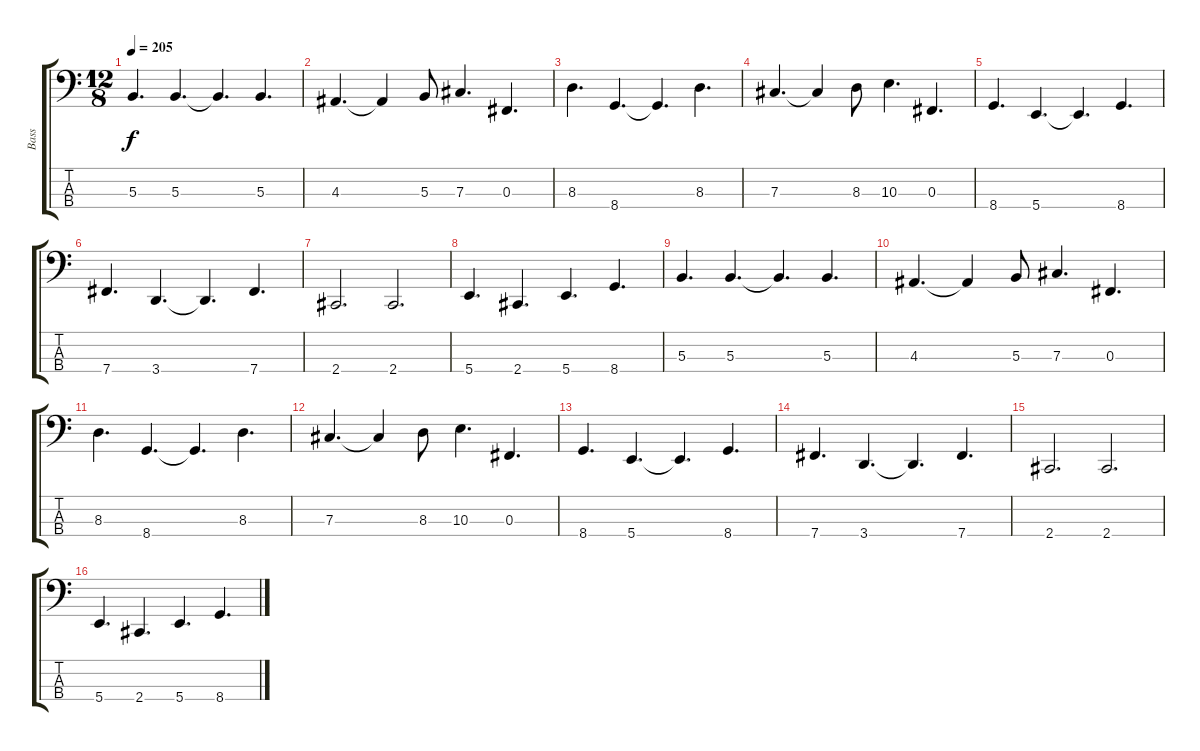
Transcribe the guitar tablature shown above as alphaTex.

\track ("Bass" "Bass") {instrument electricbasspick}
\staff {score tabs}
\tuning (E2 B1 Gb1 B0) {hide}
\ts (12 8)
\tempo 205
\clef f4
\ks c
5.3.4{d dy f} 5.3.4{d} 5.3{t}.4{d} 5.3.4{d} |
4.3.4{d} 4.3{t}.4 5.3.8 7.3.4{d} 0.3.4{d} |
8.3.4{d} 8.4.4{d} 8.4{t}.4{d} 8.3.4{d} |
7.3.4{d} 7.3{t}.4 8.3.8 10.3.4{d} 0.3.4{d} |
8.4.4{d} 5.4.4{d} 5.4{t}.4{d} 8.4.4{d} |
7.4.4{d} 3.4.4{d} 3.4{t}.4{d} 7.4.4{d} |
2.4.2{d} 2.4.2{d} |
5.4.4{d} 2.4.4{d} 5.4.4{d} 8.4.4{d} |
5.3.4{d} 5.3.4{d} 5.3{t}.4{d} 5.3.4{d} |
4.3.4{d} 4.3{t}.4 5.3.8 7.3.4{d} 0.3.4{d} |
8.3.4{d} 8.4.4{d} 8.4{t}.4{d} 8.3.4{d} |
7.3.4{d} 7.3{t}.4 8.3.8 10.3.4{d} 0.3.4{d} |
8.4.4{d} 5.4.4{d} 5.4{t}.4{d} 8.4.4{d} |
7.4.4{d} 3.4.4{d} 3.4{t}.4{d} 7.4.4{d} |
2.4.2{d} 2.4.2{d} |
5.4.4{d} 2.4.4{d} 5.4.4{d} 8.4.4{d}
